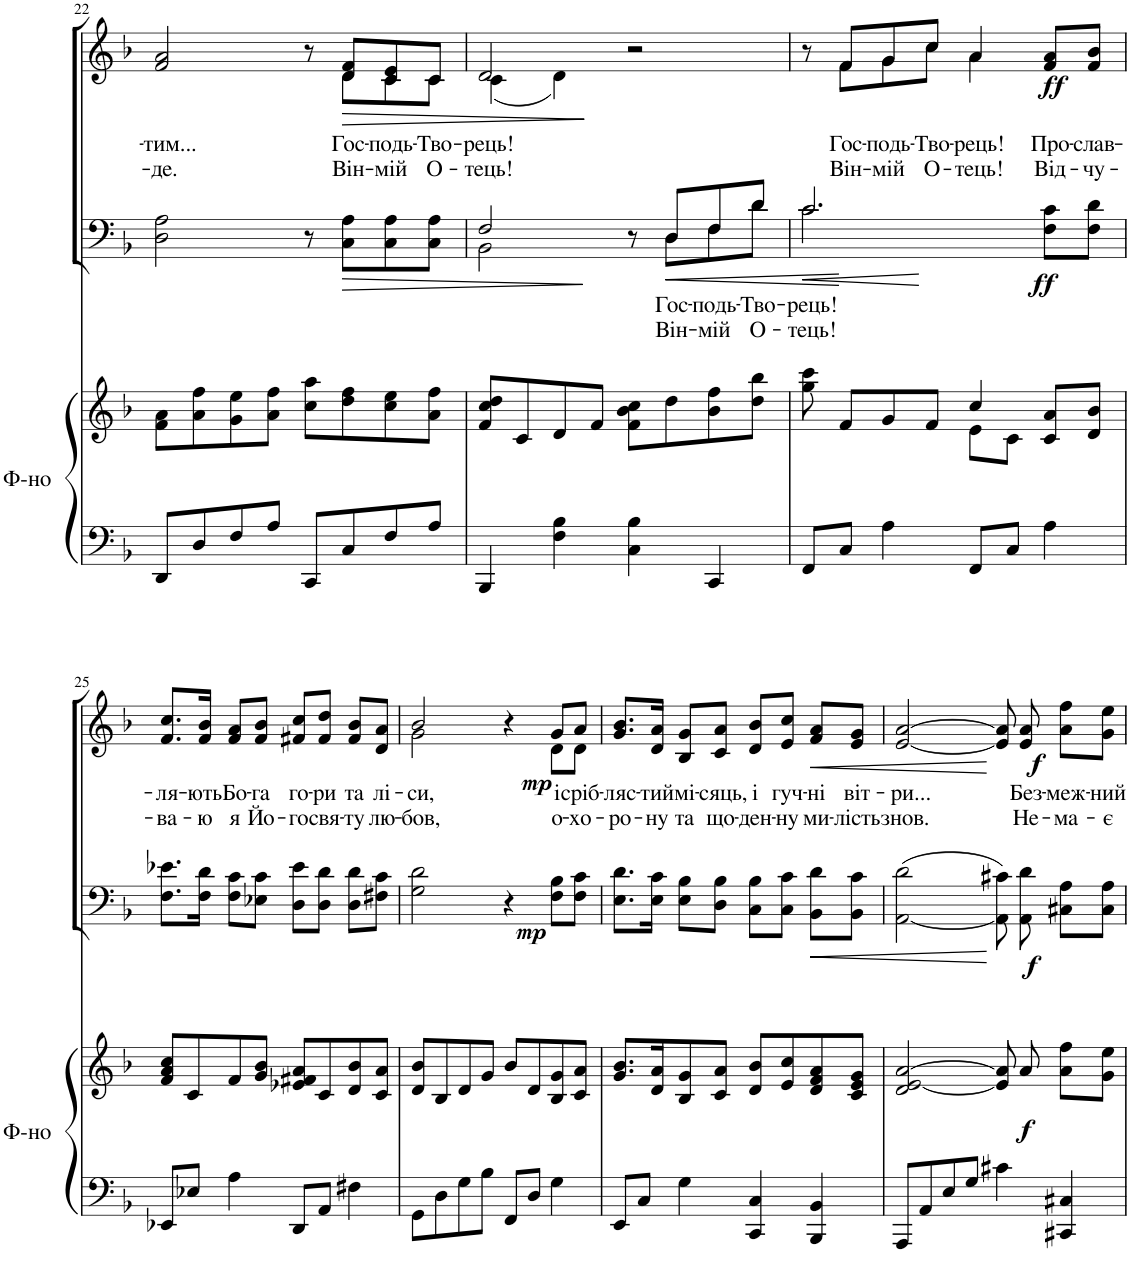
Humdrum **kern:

**kern	**kern	**dynam	**kern	**text	**text	**dynam	**kern	**text	**text	**text	**dynam
*part3	*part3	*part3	*part2	*part2	*part2	*part2	*part1	*part1	*part1	*part1	*part1
*staff4	*staff3	*staff3/4	*staff2	*staff2	*staff2	*staff2	*staff1	*staff1	*staff1	*staff1	*staff1
*I"Ф-но	*	*	*I"Бас	*	*	*	*I"Сопрано	*	*	*	*
!!LO:PB:g=z
*clefF4	*clefG2	*	*clefF4	*	*	*	*clefG2	*	*	*	*
*k[b-]	*k[b-]	*	*k[b-]	*	*	*	*k[b-]	*	*	*	*
*M4/4	*M4/4	*	*M4/4	*	*	*	*M4/4	*	*	*	*
=22	=22	=22	=22	=22	=22	=22	=22	=22	=22	=22	=22
!	!	!	!	!	!	!	!	!	!LO:LY:b	!LO:LY:b	!
*	*	*	*	*	*	*	*^	*	*	*	*
8DD/L	8f\ 8a\L	.	2D\ 2A\	.	.	.	2f/ 2a/	8ryy	.	-тим...	-де.	.
*	*	*	*	*	*	*	*v	*v	*	*	*	*
8D/	8a\ 8ff\	.	.	.	.	.	.	.	.	.	.
8F/	8g\ 8ee\	.	.	.	.	.	.	.	.	.	.
8A/J	8a\ 8ff\J	.	.	.	.	.	.	.	.	.	.
8CC/L	8cc\ 8aa\L	.	8r	.	.	.	8r	.	.	.	.
!	!	!	!	!	!	!LO:HP:b	!	!	!LO:LY:b	!LO:LY:b	!LO:HP:b
*	*	*	*	*	*	*	*^	*	*	*	*
8C/	8dd\ 8ff\	.	8C\ 8A\L	.	.	>	8d/ 8f/L	8d\L	.	Гос-	Він-	>
!	!	!	!	!	!	!	!	!	!	!LO:LY:b	!LO:LY:b	!
8F/	8cc\ 8ee\	.	8C\ 8A\	.	.	.	8c/ 8e/	8c\	.	-подь-	-мій	.
!	!	!	!	!	!	!	!	!	!	!LO:LY:b	!LO:LY:b	!
8A/J	8a\ 8ff\J	.	8C\ 8A\J	.	.	.	8c/J	8c\J	.	-Тво-	О-	.
=23	=23	=23	=23	=23	=23	=23	=23	=23	=23	=23	=23	=23
*	*	*	*^	*	*	*	*	*	*	*	*	*
!	!	!	!	!	!	!	!	!	!	!	!LO:LY:b	!LO:LY:b	!
4BBB-/	8f/ 8cc/ 8dd/L	.	2F/	2BB-\	.	.	.	2d/	(4c\	.	-рець!	-тець!	.
.	8c/	.	.	.	.	.	.	.	.	.	.	.	.
4F\ 4B-\	8d/	.	.	.	.	.	.	.	4d\)	.	.	.	.
.	8f/J	.	.	.	.	.	.	.	.	.	.	.	.
4C\ 4B-\	8f\ 8b-\ 8cc\L	.	8r	8ryy	.	.	]	2r	2ryy	.	.	.	]
!	!	!	!	!	!LO:LY:b	!LO:LY:b	!LO:HP:b	!	!	!	!	!	!
.	8dd\	.	8D/L	8D\L	Гос-	Він-	<	.	.	.	.	.	.
!	!	!	!	!	!LO:LY:b	!LO:LY:b	!	!	!	!	!	!	!
4CC/	8b-\ 8ff\	.	8F/	8F\	-подь-	-мій	.	.	.	.	.	.	.
!	!	!	!	!	!LO:LY:b	!LO:LY:b	!	!	!	!	!	!	!
.	8dd\ 8bb-\J	.	8d/J	8d\J	-Тво-	О-	.	.	.	.	.	.	.
*	*	*	*v	*v	*	*	*	*	*	*	*	*	*
*	*	*	*	*	*	*	*v	*v	*	*	*	*
.	.	.	.	.	.	[	.	.	.	.	.
=24	=24	=24	=24	=24	=24	=24	=24	=24	=24	=24	=24
*	*^	*	*	*	*	*	*	*	*	*	*
!	!	!	!	!	!LO:LY:b	!LO:LY:b	!LO:HP:b	!	!	!	!	!
*	*	*	*	*^	*	*	*	*^	*	*	*	*
8FF/L	8gg\ 8ccc\	2ryy	.	2.c/	2.c\	-рець!	-тець!	<	8r	8ryy	.	.	.	.
!	!	!	!	!	!	!	!	!	!	!	!	!LO:LY:b	!LO:LY:b	!
8C/J	8f/L	.	.	.	.	.	.	.	8f/L	8f\L	.	Гос-	Він-	.
!	!	!	!	!	!	!	!	!	!	!	!	!LO:LY:b	!LO:LY:b	!
4A\	8g/	.	.	.	.	.	.	.	8g/	8g\	.	-подь-	-мій	.
!	!	!	!	!	!	!	!	!	!	!	!	!LO:LY:b	!LO:LY:b	!
.	8f/J	.	.	.	.	.	.	.	8cc/J	8cc\J	.	-Тво-	О-	.
!	!	!	!	!	!	!	!	!	!	!	!	!LO:LY:b	!LO:LY:b	!
8FF/L	4cc/	8e\L	.	.	.	.	.	.	4a/	4a\	.	-рець!	-тець!	.
8C/J	.	8c\J	.	.	.	.	.	.	.	.	.	.	.	.
!	!	!	!	!	!	!	!	!LO:DY:b	!	!	!	!LO:LY:b	!LO:LY:b	!LO:DY:b
4A\	8c/ 8a/L	4ryy	.	8F\ 8c\L	4ryy	.	.	ff	8f/ 8a/L	4ryy	.	Про-	Від-	ff
!	!	!	!	!	!	!	!	!	!	!	!	!LO:LY:b	!LO:LY:b	!
.	8d/ 8b-/J	.	.	8F\ 8d\J	.	.	.	[	8f/ 8b-/J	.	.	-слав-	-чу-	.
*	*v	*v	*	*	*	*	*	*	*v	*v	*	*	*	*
*	*	*	*v	*v	*	*	*	*	*	*	*	*
!!LO:LB:g=z
=25	=25	=25	=25	=25	=25	=25	=25	=25	=25	=25	=25
!	!	!	!	!	!	!	!	!	!LO:LY:b	!LO:LY:b	!
8EE-X/L	8f/ 8a/ 8cc/L	.	8.F\ 8.e-X\L	.	.	.	8.f/ 8.cc/L	.	-ля-	-ва-	.
8E-X/J	8c/	.	.	.	.	.	.	.	.	.	.
!	!	!	!	!	!	!	!	!	!LO:LY:b	!LO:LY:b	!
.	.	.	16F\ 16d\Jk	.	.	.	16f/ 16b-/Jk	.	-ють	-ю	.
!	!	!	!	!	!	!	!	!	!LO:LY:b	!LO:LY:b	!
4A\	8f/	.	8F\ 8c\L	.	.	.	8f/ 8a/L	.	Бо-	я	.
!	!	!	!	!	!	!	!	!	!LO:LY:b	!LO:LY:b	!
.	8g/ 8b-/J	.	8E-X\ 8c\J	.	.	.	8f/ 8b-/J	.	-га	Йо-	.
!	!	!	!	!	!	!	!	!	!LO:LY:b	!LO:LY:b	!
8DD/L	8e-X/ 8f#X/ 8a/L	.	8D\ 8e-\L	.	.	.	8f#X/ 8cc/L	.	го-	-го	.
!	!	!	!	!	!	!	!	!	!LO:LY:b	!LO:LY:b	!
8AA/J	8c/	.	8D\ 8d\J	.	.	.	8f#/ 8dd/J	.	-ри	свя-	.
!	!	!	!	!	!	!	!	!	!LO:LY:b	!LO:LY:b	!
4F#X\	8d/ 8b-/	.	8D\ 8d\L	.	.	.	8f#/ 8b-/L	.	та	-ту	.
!	!	!	!	!	!	!	!	!	!LO:LY:b	!LO:LY:b	!
.	8c/ 8a/J	.	8F#X\ 8c\J	.	.	.	8d/ 8a/J	.	лі-	лю-	.
=26	=26	=26	=26	=26	=26	=26	=26	=26	=26	=26	=26
!	!	!	!	!	!	!	!	!	!LO:LY:b	!LO:LY:b	!
*	*	*	*	*	*	*	*^	*	*	*	*
8GG\L	8d/ 8b-/L	.	2G\ 2d\	.	.	.	2b-/	2g\	.	-си,	-бов,	.
8D\	8B-/	.	.	.	.	.	.	.	.	.	.	.
8G\	8d/	.	.	.	.	.	.	.	.	.	.	.
8B-\J	8g/J	.	.	.	.	.	.	.	.	.	.	.
8FF/L	8b-/L	.	4r	.	.	.	4r	4ryy	.	.	.	.
8D/J	8d/	.	.	.	.	.	.	.	.	.	.	.
!	!	!	!	!	!	!LO:DY:b	!	!	!	!LO:LY:b	!LO:LY:b	!LO:DY:b
4G\	8B-/ 8g/	.	8F\ 8B-\L	.	.	mp	8g/L	8d\L	.	і	о-	mp
!	!	!	!	!	!	!	!	!	!	!LO:LY:b	!LO:LY:b	!
.	8c/ 8a/J	.	8F\ 8c\J	.	.	.	8a/J	8d\J	.	сріб-	-хо-	.
=27	=27	=27	=27	=27	=27	=27	=27	=27	=27	=27	=27	=27
!	!	!	!	!	!	!	!	!	!	!LO:LY:b	!LO:LY:b	!
*	*	*	*	*	*	*	*v	*v	*	*	*	*
8EE/L	8.g/ 8.b-/L	.	8.E\ 8.d\L	.	.	.	8.g/ 8.b-/L	.	-ляс-	-ро-	.
8C/J	.	.	.	.	.	.	.	.	.	.	.
!	!	!	!	!	!	!	!	!	!LO:LY:b	!LO:LY:b	!
.	16d/ 16a/K	.	16E\ 16c\Jk	.	.	.	16d/ 16a/Jk	.	-тий	-ну	.
!	!	!	!	!	!	!	!	!	!LO:LY:b	!LO:LY:b	!
4G\	8B-/ 8g/	.	8E\ 8B-\L	.	.	.	8B-/ 8g/L	.	мі-	та	.
!	!	!	!	!	!	!	!	!	!LO:LY:b	!LO:LY:b	!
.	8c/ 8a/J	.	8D\ 8B-\J	.	.	.	8c/ 8a/J	.	-сяць,	що-	.
!	!	!	!	!	!	!	!	!	!LO:LY:b	!LO:LY:b	!
4CC/ 4C/	8d/ 8b-/L	.	8C\ 8B-\L	.	.	.	8d/ 8b-/L	.	і	-ден-	.
!	!	!	!	!	!	!	!	!	!LO:LY:b	!LO:LY:b	!
.	8e/ 8cc/	.	8C\ 8c\J	.	.	.	8e/ 8cc/J	.	гуч-	-ну	.
!	!	!	!	!	!	!LO:HP:b	!	!	!LO:LY:b	!LO:LY:b	!LO:HP:b
4BBB-/ 4BB-/	8d/ 8f/ 8a/	.	8BB-\ 8d\L	.	.	<	8f/ 8a/L	.	-ні	ми-	<
!	!	!	!	!	!	!	!	!	!LO:LY:b	!LO:LY:b	!
.	8c/ 8e/ 8g/J	.	8BB-\ 8c\J	.	.	.	8e/ 8g/J	.	віт-	-лість	.
=28	=28	=28	=28	=28	=28	=28	=28	=28	=28	=28	=28
!	!	!	!	!	!	!	!	!	!LO:LY:b	!LO:LY:b	!
8AAA/L	2d/ [2e/ [2a/	.	([2AA\ 2d\	.	.	.	[2e/ [2a/	.	-ри...	знов.	.
8AA/	.	.	.	.	.	.	.	.	.	.	.
8E/	.	.	.	.	.	.	.	.	.	.	.
8G/J	.	.	.	.	.	.	.	.	.	.	.
4c#X\	8e/] 8a/]	.	8AA\] 8c#X\)	.	.	[	8e/] 8a/]	.	.	.	[
!	!	!LO:DY:b	!	!	!	!LO:DY:b	!	!	!LO:LY:b	!LO:LY:b	!LO:DY:b
.	8a/	f	8AA\ 8d\	.	.	f	8e/ 8a/	.	Без-	Не-	f
!	!	!	!	!	!	!	!	!	!LO:LY:b	!LO:LY:b	!
4CC#X/ 4C#X/	8a\ 8ff\L	.	8C#X\ 8A\L	.	.	.	8a\ 8ff\L	.	-меж-	-ма-	.
!	!	!	!	!	!	!	!	!	!LO:LY:b	!LO:LY:b	!
.	8g\ 8ee\J	.	8C#\ 8A\J	.	.	.	8g\ 8ee\J	.	-ний	-є	.
=	=	=	=	=	=	=	=	=	=	=	=
*-	*-	*-	*-	*-	*-	*-	*-	*-	*-	*-	*-
